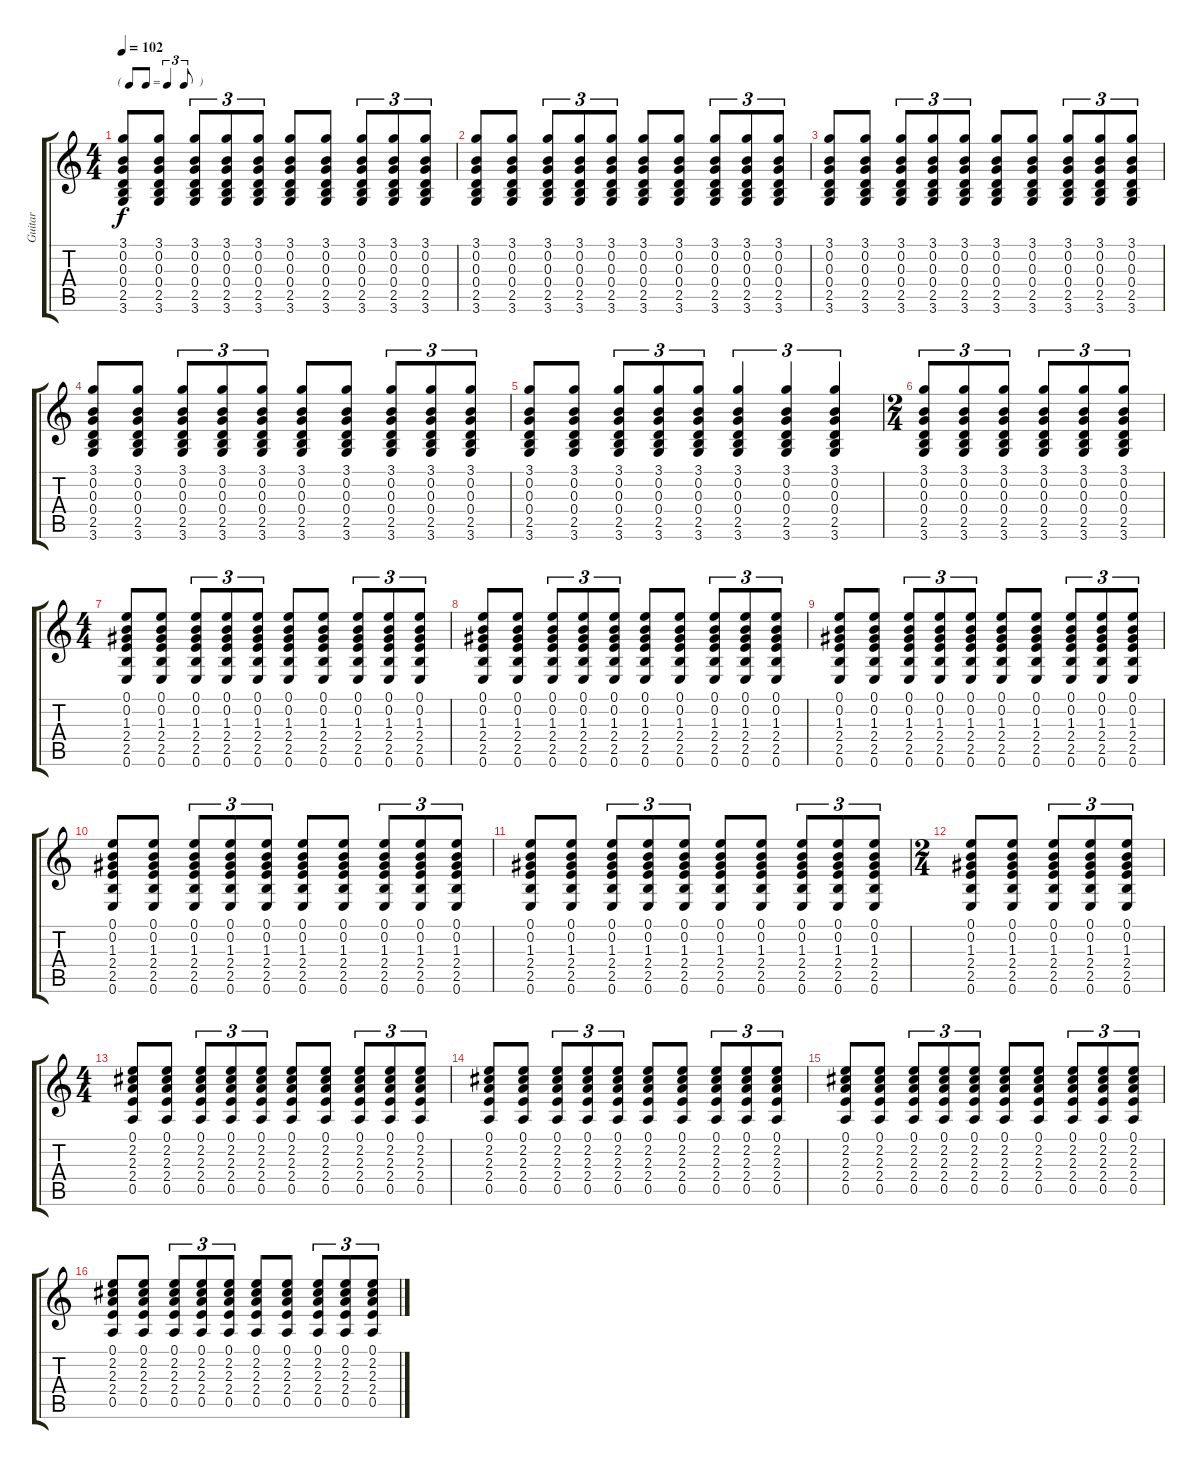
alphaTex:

\track ("Guitar" "Guitar") {instrument acousticguitarsteel}
\staff {score tabs}
\tuning (E4 B3 G3 D3 A2 E2) {hide}
\ts (4 4)
\tf triplet8th
\tempo 102
\clef g2
\ks c
(3.1 0.2 0.3 0.4 2.5 3.6).8{dy f instrument acousticguitarsteel} (3.1 0.2 0.3 0.4 2.5 3.6).8 (3.1 0.2 0.3 0.4 2.5 3.6).8{tu (3 2)} (3.1 0.2 0.3 0.4 2.5 3.6).8{tu (3 2)} (3.1 0.2 0.3 0.4 2.5 3.6).8{tu (3 2)} (3.1 0.2 0.3 0.4 2.5 3.6).8 (3.1 0.2 0.3 0.4 2.5 3.6).8 (3.1 0.2 0.3 0.4 2.5 3.6).8{tu (3 2)} (3.1 0.2 0.3 0.4 2.5 3.6).8{tu (3 2)} (3.1 0.2 0.3 0.4 2.5 3.6).8{tu (3 2)} |
(3.1 0.2 0.3 0.4 2.5 3.6).8 (3.1 0.2 0.3 0.4 2.5 3.6).8 (3.1 0.2 0.3 0.4 2.5 3.6).8{tu (3 2)} (3.1 0.2 0.3 0.4 2.5 3.6).8{tu (3 2)} (3.1 0.2 0.3 0.4 2.5 3.6).8{tu (3 2)} (3.1 0.2 0.3 0.4 2.5 3.6).8 (3.1 0.2 0.3 0.4 2.5 3.6).8 (3.1 0.2 0.3 0.4 2.5 3.6).8{tu (3 2)} (3.1 0.2 0.3 0.4 2.5 3.6).8{tu (3 2)} (3.1 0.2 0.3 0.4 2.5 3.6).8{tu (3 2)} |
(3.1 0.2 0.3 0.4 2.5 3.6).8 (3.1 0.2 0.3 0.4 2.5 3.6).8 (3.1 0.2 0.3 0.4 2.5 3.6).8{tu (3 2)} (3.1 0.2 0.3 0.4 2.5 3.6).8{tu (3 2)} (3.1 0.2 0.3 0.4 2.5 3.6).8{tu (3 2)} (3.1 0.2 0.3 0.4 2.5 3.6).8 (3.1 0.2 0.3 0.4 2.5 3.6).8 (3.1 0.2 0.3 0.4 2.5 3.6).8{tu (3 2)} (3.1 0.2 0.3 0.4 2.5 3.6).8{tu (3 2)} (3.1 0.2 0.3 0.4 2.5 3.6).8{tu (3 2)} |
(3.1 0.2 0.3 0.4 2.5 3.6).8 (3.1 0.2 0.3 0.4 2.5 3.6).8 (3.1 0.2 0.3 0.4 2.5 3.6).8{tu (3 2)} (3.1 0.2 0.3 0.4 2.5 3.6).8{tu (3 2)} (3.1 0.2 0.3 0.4 2.5 3.6).8{tu (3 2)} (3.1 0.2 0.3 0.4 2.5 3.6).8 (3.1 0.2 0.3 0.4 2.5 3.6).8 (3.1 0.2 0.3 0.4 2.5 3.6).8{tu (3 2)} (3.1 0.2 0.3 0.4 2.5 3.6).8{tu (3 2)} (3.1 0.2 0.3 0.4 2.5 3.6).8{tu (3 2)} |
(3.1 0.2 0.3 0.4 2.5 3.6).8 (3.1 0.2 0.3 0.4 2.5 3.6).8 (3.1 0.2 0.3 0.4 2.5 3.6).8{tu (3 2)} (3.1 0.2 0.3 0.4 2.5 3.6).8{tu (3 2)} (3.1 0.2 0.3 0.4 2.5 3.6).8{tu (3 2)} (3.1 0.2 0.3 0.4 2.5 3.6).4{tu (3 2)} (3.1 0.2 0.3 0.4 2.5 3.6).4{tu (3 2)} (3.1 0.2 0.3 0.4 2.5 3.6).4{tu (3 2)} |
\ts (2 4)
(3.1 0.2 0.3 0.4 2.5 3.6).8{tu (3 2)} (3.1 0.2 0.3 0.4 2.5 3.6).8{tu (3 2)} (3.1 0.2 0.3 0.4 2.5 3.6).8{tu (3 2)} (3.1 0.2 0.3 0.4 2.5 3.6).8{tu (3 2)} (3.1 0.2 0.3 0.4 2.5 3.6).8{tu (3 2)} (3.1 0.2 0.3 0.4 2.5 3.6).8{tu (3 2)} |
\ts (4 4)
(0.1 0.2 1.3 2.4 2.5 0.6).8 (0.1 0.2 1.3 2.4 2.5 0.6).8 (0.1 0.2 1.3 2.4 2.5 0.6).8{tu (3 2)} (0.1 0.2 1.3 2.4 2.5 0.6).8{tu (3 2)} (0.1 0.2 1.3 2.4 2.5 0.6).8{tu (3 2)} (0.1 0.2 1.3 2.4 2.5 0.6).8 (0.1 0.2 1.3 2.4 2.5 0.6).8 (0.1 0.2 1.3 2.4 2.5 0.6).8{tu (3 2)} (0.1 0.2 1.3 2.4 2.5 0.6).8{tu (3 2)} (0.1 0.2 1.3 2.4 2.5 0.6).8{tu (3 2)} |
(0.1 0.2 1.3 2.4 2.5 0.6).8 (0.1 0.2 1.3 2.4 2.5 0.6).8 (0.1 0.2 1.3 2.4 2.5 0.6).8{tu (3 2)} (0.1 0.2 1.3 2.4 2.5 0.6).8{tu (3 2)} (0.1 0.2 1.3 2.4 2.5 0.6).8{tu (3 2)} (0.1 0.2 1.3 2.4 2.5 0.6).8 (0.1 0.2 1.3 2.4 2.5 0.6).8 (0.1 0.2 1.3 2.4 2.5 0.6).8{tu (3 2)} (0.1 0.2 1.3 2.4 2.5 0.6).8{tu (3 2)} (0.1 0.2 1.3 2.4 2.5 0.6).8{tu (3 2)} |
(0.1 0.2 1.3 2.4 2.5 0.6).8 (0.1 0.2 1.3 2.4 2.5 0.6).8 (0.1 0.2 1.3 2.4 2.5 0.6).8{tu (3 2)} (0.1 0.2 1.3 2.4 2.5 0.6).8{tu (3 2)} (0.1 0.2 1.3 2.4 2.5 0.6).8{tu (3 2)} (0.1 0.2 1.3 2.4 2.5 0.6).8 (0.1 0.2 1.3 2.4 2.5 0.6).8 (0.1 0.2 1.3 2.4 2.5 0.6).8{tu (3 2)} (0.1 0.2 1.3 2.4 2.5 0.6).8{tu (3 2)} (0.1 0.2 1.3 2.4 2.5 0.6).8{tu (3 2)} |
(0.1 0.2 1.3 2.4 2.5 0.6).8 (0.1 0.2 1.3 2.4 2.5 0.6).8 (0.1 0.2 1.3 2.4 2.5 0.6).8{tu (3 2)} (0.1 0.2 1.3 2.4 2.5 0.6).8{tu (3 2)} (0.1 0.2 1.3 2.4 2.5 0.6).8{tu (3 2)} (0.1 0.2 1.3 2.4 2.5 0.6).8 (0.1 0.2 1.3 2.4 2.5 0.6).8 (0.1 0.2 1.3 2.4 2.5 0.6).8{tu (3 2)} (0.1 0.2 1.3 2.4 2.5 0.6).8{tu (3 2)} (0.1 0.2 1.3 2.4 2.5 0.6).8{tu (3 2)} |
(0.1 0.2 1.3 2.4 2.5 0.6).8 (0.1 0.2 1.3 2.4 2.5 0.6).8 (0.1 0.2 1.3 2.4 2.5 0.6).8{tu (3 2)} (0.1 0.2 1.3 2.4 2.5 0.6).8{tu (3 2)} (0.1 0.2 1.3 2.4 2.5 0.6).8{tu (3 2)} (0.1 0.2 1.3 2.4 2.5 0.6).8 (0.1 0.2 1.3 2.4 2.5 0.6).8 (0.1 0.2 1.3 2.4 2.5 0.6).8{tu (3 2)} (0.1 0.2 1.3 2.4 2.5 0.6).8{tu (3 2)} (0.1 0.2 1.3 2.4 2.5 0.6).8{tu (3 2)} |
\ts (2 4)
(0.1 0.2 1.3 2.4 2.5 0.6).8 (0.1 0.2 1.3 2.4 2.5 0.6).8 (0.1 0.2 1.3 2.4 2.5 0.6).8{tu (3 2)} (0.1 0.2 1.3 2.4 2.5 0.6).8{tu (3 2)} (0.1 0.2 1.3 2.4 2.5 0.6).8{tu (3 2)} |
\ts (4 4)
(0.1 2.2 2.3 2.4 0.5).8 (0.1 2.2 2.3 2.4 0.5).8 (0.1 2.2 2.3 2.4 0.5).8{tu (3 2)} (0.1 2.2 2.3 2.4 0.5).8{tu (3 2)} (0.1 2.2 2.3 2.4 0.5).8{tu (3 2)} (0.1 2.2 2.3 2.4 0.5).8 (0.1 2.2 2.3 2.4 0.5).8 (0.1 2.2 2.3 2.4 0.5).8{tu (3 2)} (0.1 2.2 2.3 2.4 0.5).8{tu (3 2)} (0.1 2.2 2.3 2.4 0.5).8{tu (3 2)} |
(0.1 2.2 2.3 2.4 0.5).8 (0.1 2.2 2.3 2.4 0.5).8 (0.1 2.2 2.3 2.4 0.5).8{tu (3 2)} (0.1 2.2 2.3 2.4 0.5).8{tu (3 2)} (0.1 2.2 2.3 2.4 0.5).8{tu (3 2)} (0.1 2.2 2.3 2.4 0.5).8 (0.1 2.2 2.3 2.4 0.5).8 (0.1 2.2 2.3 2.4 0.5).8{tu (3 2)} (0.1 2.2 2.3 2.4 0.5).8{tu (3 2)} (0.1 2.2 2.3 2.4 0.5).8{tu (3 2)} |
(0.1 2.2 2.3 2.4 0.5).8 (0.1 2.2 2.3 2.4 0.5).8 (0.1 2.2 2.3 2.4 0.5).8{tu (3 2)} (0.1 2.2 2.3 2.4 0.5).8{tu (3 2)} (0.1 2.2 2.3 2.4 0.5).8{tu (3 2)} (0.1 2.2 2.3 2.4 0.5).8 (0.1 2.2 2.3 2.4 0.5).8 (0.1 2.2 2.3 2.4 0.5).8{tu (3 2)} (0.1 2.2 2.3 2.4 0.5).8{tu (3 2)} (0.1 2.2 2.3 2.4 0.5).8{tu (3 2)} |
(0.1 2.2 2.3 2.4 0.5).8 (0.1 2.2 2.3 2.4 0.5).8 (0.1 2.2 2.3 2.4 0.5).8{tu (3 2)} (0.1 2.2 2.3 2.4 0.5).8{tu (3 2)} (0.1 2.2 2.3 2.4 0.5).8{tu (3 2)} (0.1 2.2 2.3 2.4 0.5).8 (0.1 2.2 2.3 2.4 0.5).8 (0.1 2.2 2.3 2.4 0.5).8{tu (3 2)} (0.1 2.2 2.3 2.4 0.5).8{tu (3 2)} (0.1 2.2 2.3 2.4 0.5).8{tu (3 2)}
